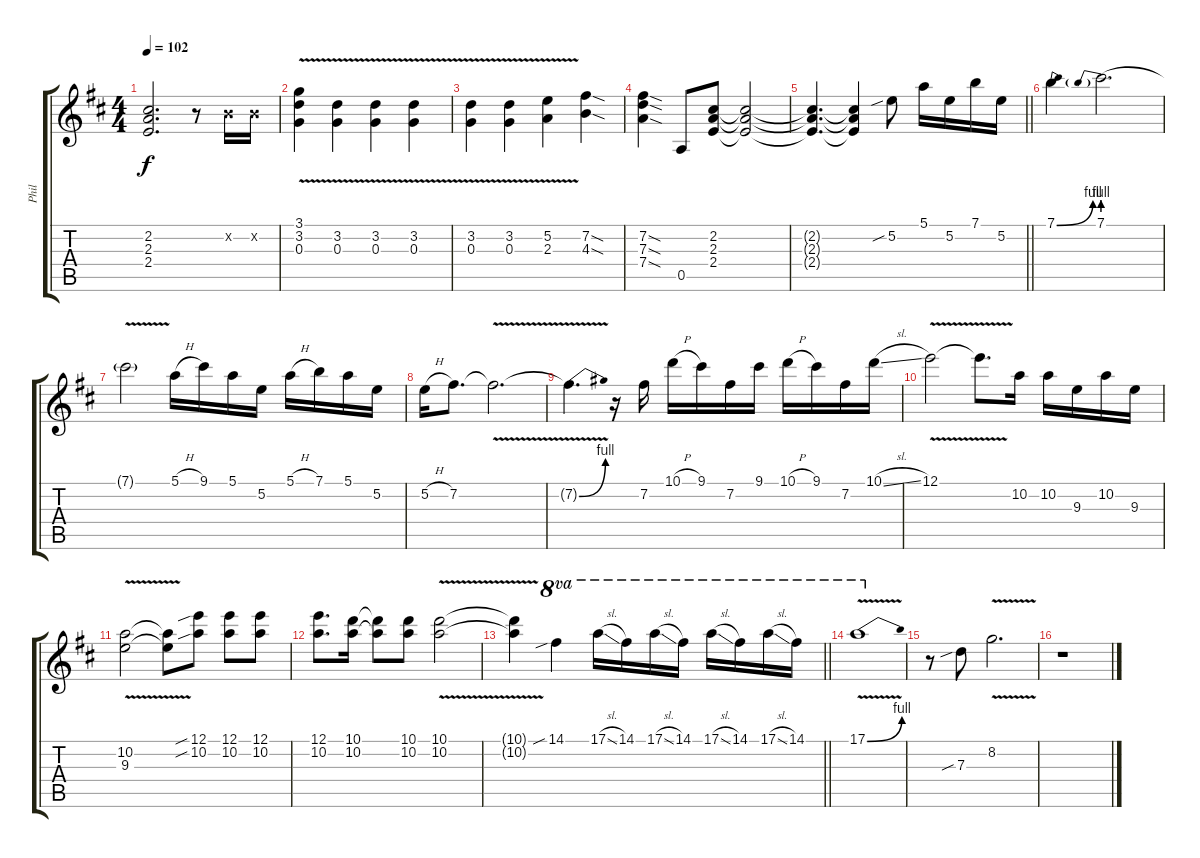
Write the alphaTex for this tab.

\track ("Phil" "Phil") {instrument distortionguitar}
\staff {score tabs}
\tuning (E4 B3 G3 D3 A2 E2) {hide}
\ts (4 4)
\tempo 102
\clef g2
\ks d
(2.2{t} 2.3{t} 2.4{t}).2{d dy f} r.8 0.2{x}.16 0.2{x}.16 |
(3.1{v} 3.2{v} 0.3{v}).4 (3.2{v} 0.3{v}).4 (3.2{v} 0.3{v}).4 (3.2{v} 0.3{v}).4 |
(3.2{v} 0.3{v}).4 (3.2{v} 0.3{v}).4 (5.2{v} 2.3{v}).4 (7.2{sod} 4.3{sod}).4 |
(7.2{sod} 7.3{sod} 7.4{sod}).4 0.5.8 (2.2 2.3 2.4).8 (2.2{t} 2.3{t} 2.4{t}).2 |
\barLineRight lightlight
(2.2{t} 2.3{t} 2.4{t}).4{d} (2.2{t} 2.3{t} 2.4{t}).4 5.2{sib}.8 5.1.16 5.2.16 7.1.16 5.2.16 |
7.1{be (bend 0 0 60 4)}.4 7.1{be (prebend 0 4 60 4)}.2{d} |
7.1{v t}.2 5.1{h}.16 9.1.16 5.1.16 5.2.16 5.1{h}.16 7.1.16 5.1.16 5.2.16 |
5.2{h}.16 7.2.8{d} 7.2{v t}.2{d} |
7.2{be (bend 0 0 60 4) t}.4{d} r.16 7.2.16 10.1{h}.16 9.1.16 7.2.16 9.1.16 10.1{h}.16 9.1.16 7.2.16 10.1{sl}.16 |
12.1{v}.2 12.1{t}.8{d} 10.2.16 10.2.16 9.3.16 10.2.16 9.3.16 |
(10.2{v} 9.3{v}).2 (10.2{t} 9.3{t}).8 (12.1{sib} 10.2{sib}).8 (12.1 10.2).8 (12.1 10.2).8 |
(12.1 10.2).8{d} (10.1 10.2).16 (10.1{t} 10.2{t}).8 (10.1 10.2).8 (10.1{v} 10.2{v}).2 |
\barLineRight lightlight
(10.1{t} 10.2{t}).4 14.1{sib}.4{ot 8va} 17.1{sl}.16{ot 8va} 14.1.16{ot 8va} 17.1{sl}.16{ot 8va} 14.1.16{ot 8va} 17.1{sl}.16{ot 8va} 14.1.16{ot 8va} 17.1{sl}.16{ot 8va} 14.1.16{ot 8va} |
17.1{be (bend 0 0 60 4) v}.1{ot 8va} |
r.8 7.3{sib}.8 8.2{v}.2{d} |
r.1
